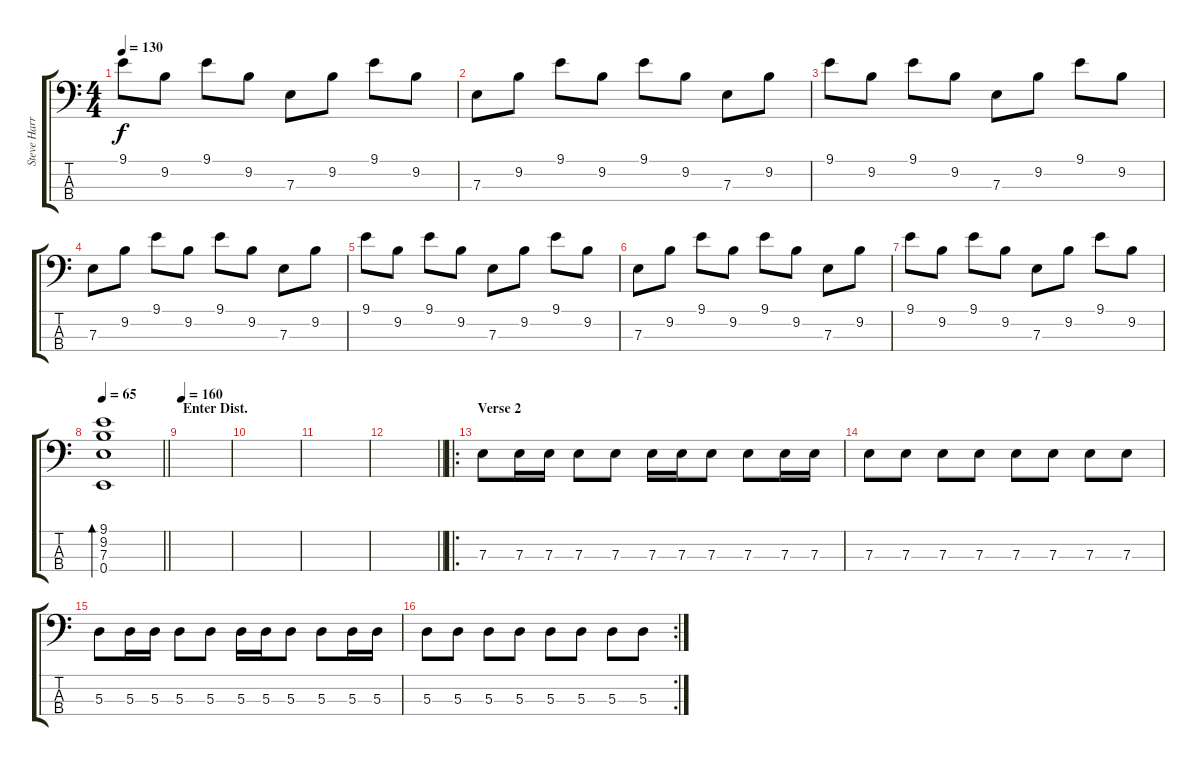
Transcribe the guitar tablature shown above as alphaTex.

\track ("Steve Harris" "Steve Harr") {instrument electricbassfinger}
\staff {score tabs}
\tuning (G2 D2 A1 E1) {hide}
\ts (4 4)
\tempo 130
\clef f4
\ks c
9.1.8{dy f} 9.2.8 9.1.8 9.2.8 7.3.8 9.2.8 9.1.8 9.2.8 |
7.3.8 9.2.8 9.1.8 9.2.8 9.1.8 9.2.8 7.3.8 9.2.8 |
9.1.8 9.2.8 9.1.8 9.2.8 7.3.8 9.2.8 9.1.8 9.2.8 |
7.3.8 9.2.8 9.1.8 9.2.8 9.1.8 9.2.8 7.3.8 9.2.8 |
9.1.8 9.2.8 9.1.8 9.2.8 7.3.8 9.2.8 9.1.8 9.2.8 |
7.3.8 9.2.8 9.1.8 9.2.8 9.1.8 9.2.8 7.3.8 9.2.8 |
9.1.8 9.2.8 9.1.8 9.2.8 7.3.8 9.2.8 9.1.8 9.2.8 |
\tempo 65
\barLineRight lightlight
(9.1 9.2 7.3 0.4).1{bd 120} |
\section ("" "Enter Dist.")
\tempo 160
|
|
|
\barLineRight lightlight
|
\ro
\section ("" "Verse 2")
7.3.8 7.3.16 7.3.16 7.3.8 7.3.8 7.3.16 7.3.16 7.3.8 7.3.8 7.3.16 7.3.16 |
7.3.8 7.3.8 7.3.8 7.3.8 7.3.8 7.3.8 7.3.8 7.3.8 |
5.3.8 5.3.16 5.3.16 5.3.8 5.3.8 5.3.16 5.3.16 5.3.8 5.3.8 5.3.16 5.3.16 |
\rc 2
5.3.8 5.3.8 5.3.8 5.3.8 5.3.8 5.3.8 5.3.8 5.3.8
